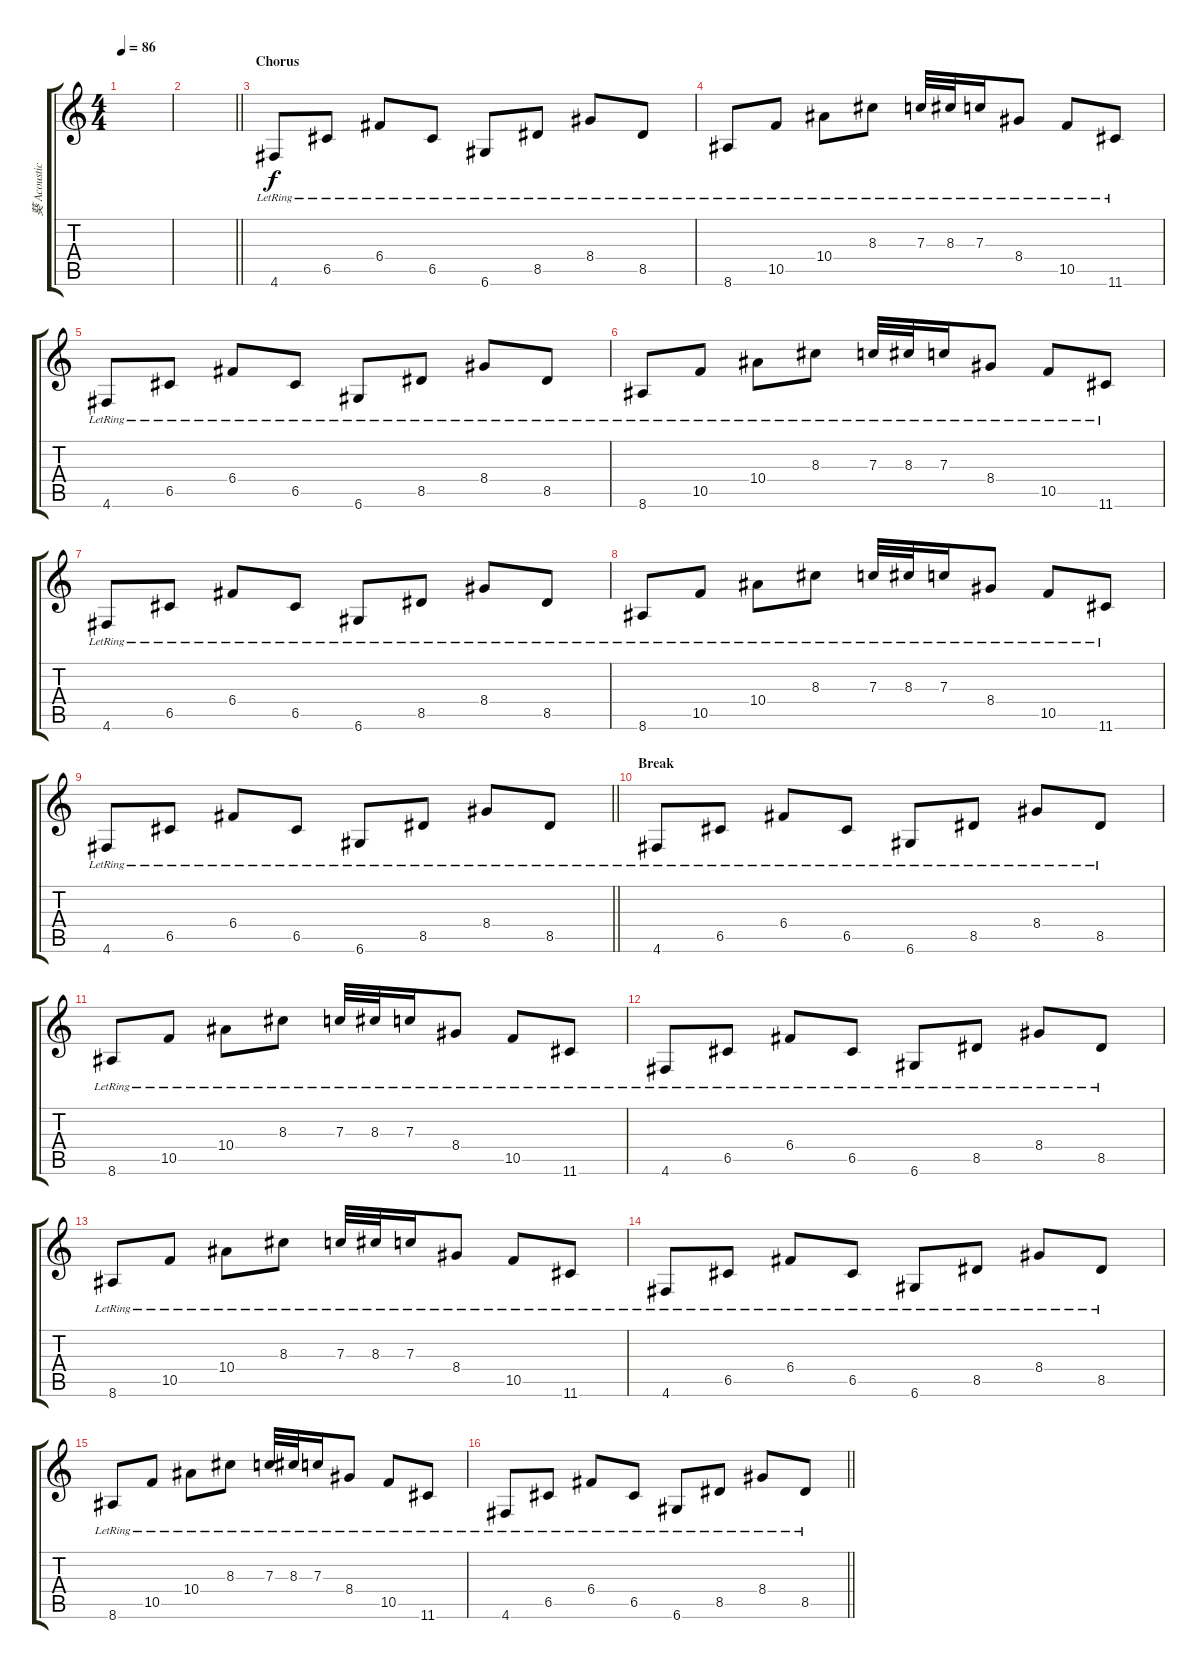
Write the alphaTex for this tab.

\track ("葵 Acoustic" "葵 Acoustic") {instrument electricguitarjazz}
\staff {score tabs}
\tuning (D4 A3 F3 C3 G2 D2) {hide}
\ts (4 4)
\tempo 86
\clef g2
\ks c
|
\barLineRight lightlight
|
\section ("" "Chorus")
4.6{lr}.8 6.5{lr}.8 6.4{lr}.8 6.5{lr}.8 6.6{lr}.8 8.5{lr}.8 8.4{lr}.8 8.5{lr}.8 |
8.6{lr}.8 10.5{lr}.8 10.4{lr}.8 8.3{lr}.8 7.3{lr}.32 8.3{lr}.32 7.3{lr}.16 8.4{lr}.8 10.5{lr}.8 11.6{lr}.8 |
4.6{lr}.8 6.5{lr}.8 6.4{lr}.8 6.5{lr}.8 6.6{lr}.8 8.5{lr}.8 8.4{lr}.8 8.5{lr}.8 |
8.6{lr}.8 10.5{lr}.8 10.4{lr}.8 8.3{lr}.8 7.3{lr}.32 8.3{lr}.32 7.3{lr}.16 8.4{lr}.8 10.5{lr}.8 11.6{lr}.8 |
4.6{lr}.8 6.5{lr}.8 6.4{lr}.8 6.5{lr}.8 6.6{lr}.8 8.5{lr}.8 8.4{lr}.8 8.5{lr}.8 |
8.6{lr}.8 10.5{lr}.8 10.4{lr}.8 8.3{lr}.8 7.3{lr}.32 8.3{lr}.32 7.3{lr}.16 8.4{lr}.8 10.5{lr}.8 11.6{lr}.8 |
\barLineRight lightlight
4.6{lr}.8 6.5{lr}.8 6.4{lr}.8 6.5{lr}.8 6.6{lr}.8 8.5{lr}.8 8.4{lr}.8 8.5{lr}.8 |
\section ("" "Break")
4.6{lr}.8 6.5{lr}.8 6.4{lr}.8 6.5{lr}.8 6.6{lr}.8 8.5{lr}.8 8.4{lr}.8 8.5{lr}.8 |
8.6{lr}.8 10.5{lr}.8 10.4{lr}.8 8.3{lr}.8 7.3{lr}.32 8.3{lr}.32 7.3{lr}.16 8.4{lr}.8 10.5{lr}.8 11.6{lr}.8 |
4.6{lr}.8 6.5{lr}.8 6.4{lr}.8 6.5{lr}.8 6.6{lr}.8 8.5{lr}.8 8.4{lr}.8 8.5{lr}.8 |
8.6{lr}.8 10.5{lr}.8 10.4{lr}.8 8.3{lr}.8 7.3{lr}.32 8.3{lr}.32 7.3{lr}.16 8.4{lr}.8 10.5{lr}.8 11.6{lr}.8 |
4.6{lr}.8 6.5{lr}.8 6.4{lr}.8 6.5{lr}.8 6.6{lr}.8 8.5{lr}.8 8.4{lr}.8 8.5{lr}.8 |
8.6{lr}.8 10.5{lr}.8 10.4{lr}.8 8.3{lr}.8 7.3{lr}.32 8.3{lr}.32 7.3{lr}.16 8.4{lr}.8 10.5{lr}.8 11.6{lr}.8 |
\barLineRight lightlight
4.6{lr}.8 6.5{lr}.8 6.4{lr}.8 6.5{lr}.8 6.6{lr}.8 8.5{lr}.8 8.4{lr}.8 8.5{lr}.8
